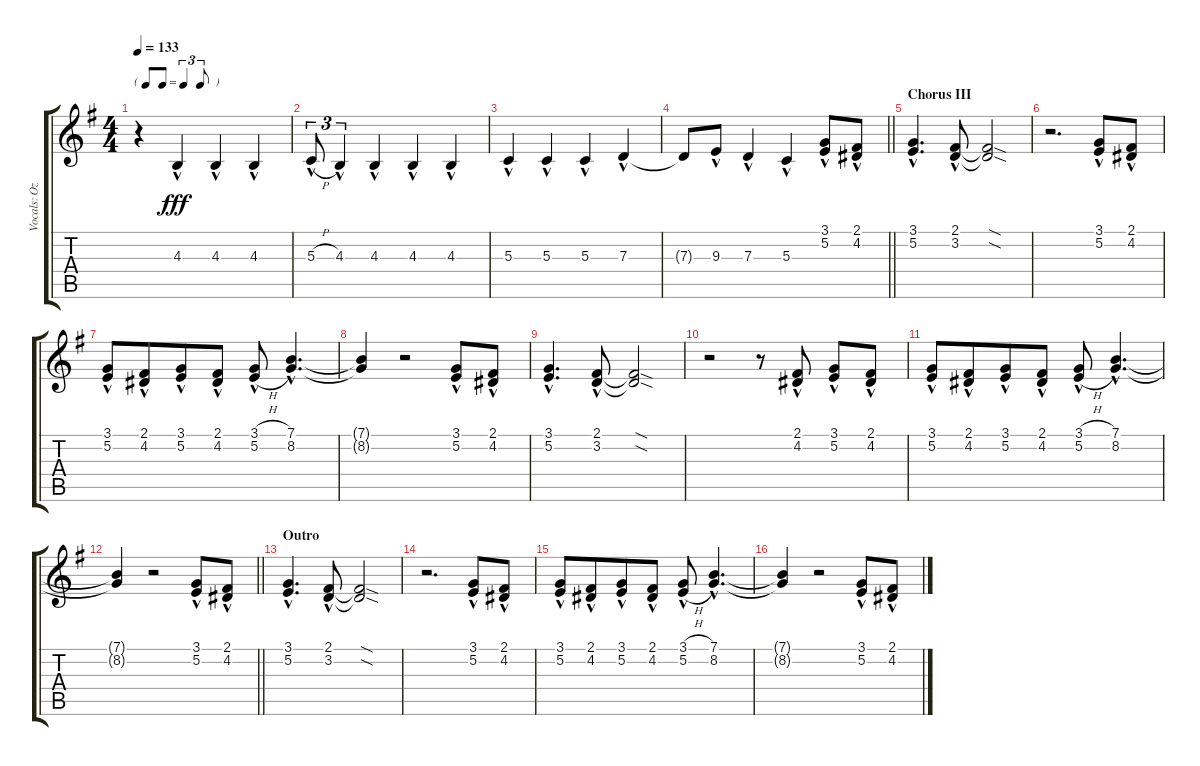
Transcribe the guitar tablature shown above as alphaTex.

\track ("Vocals: Ozzy" "Vocals: Oz") {instrument lead2sawtooth}
\staff {score tabs}
\tuning (E4 B3 G3 D3 A2 E2) {hide}
\ts (4 4)
\tf triplet8th
\tempo 133
\clef g2
\ks g
r.4{dy fff} 4.3{hac}.4 4.3{hac}.4 4.3{hac}.4 |
5.3{h hac}.8{tu (3 2)} 4.3{hac}.4{tu (3 2)} 4.3{hac}.4 4.3{hac}.4 4.3{hac}.4 |
5.3{hac}.4 5.3{hac}.4 5.3{hac}.4 7.3{hac}.4 |
\barLineRight lightlight
7.3{t}.8 9.3{hac}.8 7.3{hac}.4 5.3{hac}.4 (3.1{hac} 5.2{hac}).8 (2.1{hac} 4.2{hac}).8 |
\section ("" "Chorus III")
(3.1{hac} 5.2{hac}).4{d} (2.1{hac} 3.2{hac}).8 (2.1{sod t} 3.2{sod t}).2 |
r.2{d} (3.1{hac} 5.2{hac}).8 (2.1{hac} 4.2{hac}).8 |
(3.1{hac} 5.2{hac}).8 (2.1{hac} 4.2{hac}).8{beam merge} (3.1{hac} 5.2{hac}).8 (2.1{hac} 4.2{hac}).8 (3.1{h hac} 5.2{h hac}).8 (7.1{hac} 8.2{hac}).4{d} |
(7.1{t} 8.2{t}).4 r.2 (3.1{hac} 5.2{hac}).8 (2.1{hac} 4.2{hac}).8 |
(3.1{hac} 5.2{hac}).4{d} (2.1{hac} 3.2{hac}).8 (2.1{sod t} 3.2{sod t}).2 |
r.2 r.8 (2.1{hac} 4.2{hac}).8 (3.1{hac} 5.2{hac}).8 (2.1{hac} 4.2{hac}).8 |
(3.1{hac} 5.2{hac}).8 (2.1{hac} 4.2{hac}).8{beam merge} (3.1{hac} 5.2{hac}).8 (2.1{hac} 4.2{hac}).8 (3.1{h hac} 5.2{h hac}).8 (7.1{hac} 8.2{hac}).4{d} |
\barLineRight lightlight
(7.1{t} 8.2{t}).4 r.2 (3.1{hac} 5.2{hac}).8 (2.1{hac} 4.2{hac}).8 |
\section ("" "Outro")
(3.1{hac} 5.2{hac}).4{d} (2.1{hac} 3.2{hac}).8 (2.1{sod t} 3.2{sod t}).2 |
r.2{d} (3.1{hac} 5.2{hac}).8 (2.1{hac} 4.2{hac}).8 |
(3.1{hac} 5.2{hac}).8 (2.1{hac} 4.2{hac}).8{beam merge} (3.1{hac} 5.2{hac}).8 (2.1{hac} 4.2{hac}).8 (3.1{h hac} 5.2{h hac}).8 (7.1{hac} 8.2{hac}).4{d} |
(7.1{t} 8.2{t}).4 r.2 (3.1{hac} 5.2{hac}).8 (2.1{hac} 4.2{hac}).8
